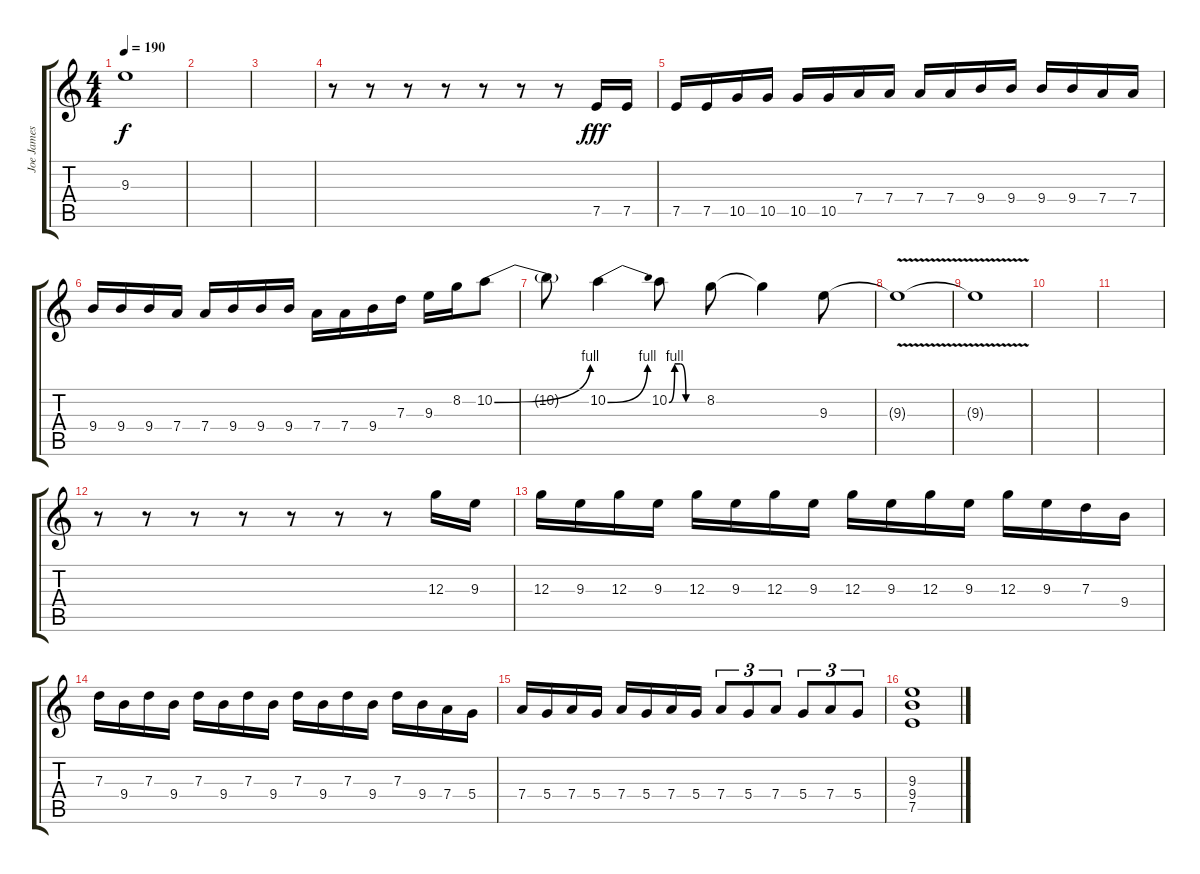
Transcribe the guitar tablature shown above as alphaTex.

\track ("Joe James" "Joe James") {instrument distortionguitar}
\staff {score tabs}
\tuning (E4 B3 G3 D3 A2 E2) {hide}
\ts (4 4)
\tempo 190
\clef g2
\ks c
9.3{t}.1{dy f volume 0} |
|
|
r.8 r.8 r.8 r.8 r.8 r.8 r.8 7.5.16{dy fff volume 12} 7.5.16 |
7.5.16 7.5.16 10.5.16 10.5.16 10.5.16 10.5.16 7.4.16 7.4.16 7.4.16 7.4.16 9.4.16 9.4.16 9.4.16 9.4.16 7.4.16 7.4.16 |
9.4.16 9.4.16 9.4.16 7.4.16 7.4.16 9.4.16 9.4.16 9.4.16 7.4.16 7.4.16 9.4.16 7.3.16 9.3.16 8.2.16 10.2{be (bend 0 0 60 4)}.8 |
10.2{t}.8 10.2{be (bend 0 0 60 4)}.4 10.2{be (custom 0 0 10 4 20 4 30 0 60 0)}.8 8.2.8 8.2{t}.4 9.3.8 |
9.3{v t}.1 |
9.3{t}.1{volume 0} |
|
|
r.8{volume 12} r.8 r.8 r.8 r.8 r.8 r.8 12.3.16 9.3.16 |
12.3.16 9.3.16 12.3.16 9.3.16 12.3.16 9.3.16 12.3.16 9.3.16 12.3.16 9.3.16 12.3.16 9.3.16 12.3.16 9.3.16 7.3.16 9.4.16 |
7.3.16 9.4.16 7.3.16 9.4.16 7.3.16 9.4.16 7.3.16 9.4.16 7.3.16 9.4.16 7.3.16 9.4.16 7.3.16 9.4.16 7.4.16 5.4.16 |
7.4.16 5.4.16 7.4.16 5.4.16 7.4.16 5.4.16 7.4.16 5.4.16 7.4.8{tu (3 2)} 5.4.8{tu (3 2)} 7.4.8{tu (3 2)} 5.4.8{tu (3 2)} 7.4.8{tu (3 2)} 5.4.8{tu (3 2)} |
(9.3 9.4 7.5).1
